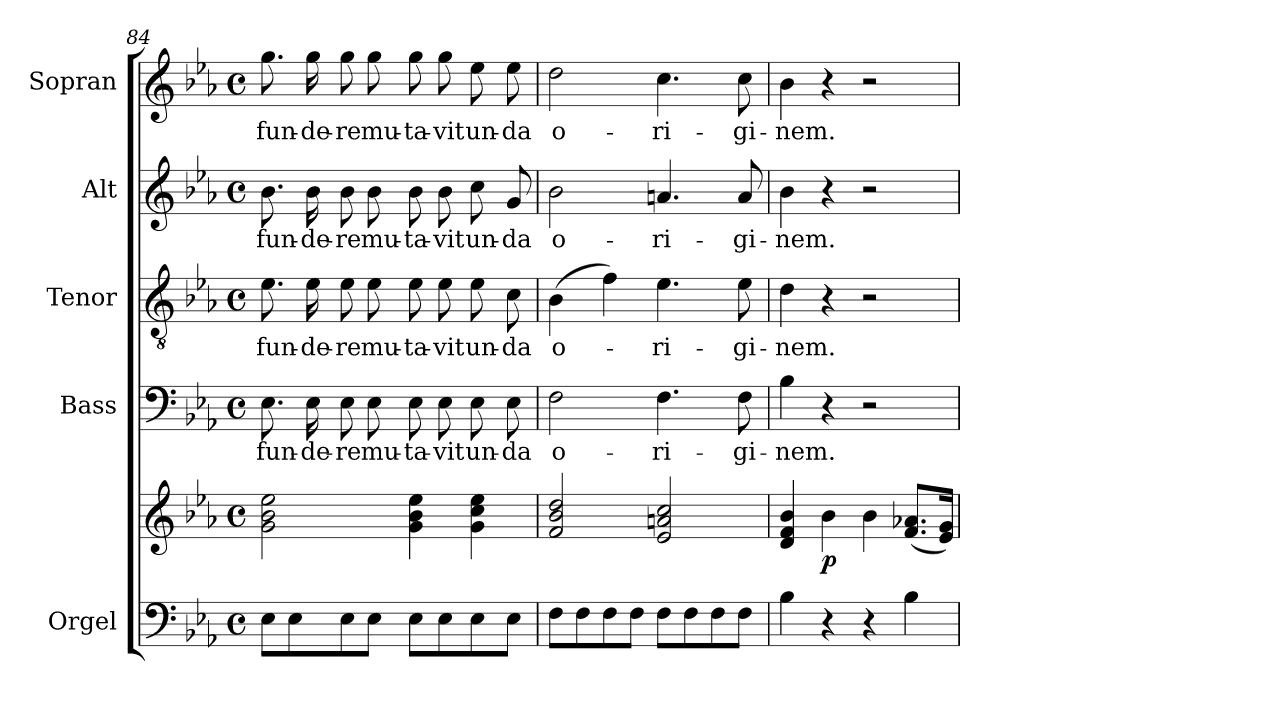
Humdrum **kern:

**kern	**kern	**dynam	**kern	**text	**kern	**text	**kern	**text	**kern	**text
*part5	*part5	*part5	*part4	*part4	*part3	*part3	*part2	*part2	*part1	*part1
*staff6	*staff5	*staff5/6	*staff4	*staff4	*staff3	*staff3	*staff2	*staff2	*staff1	*staff1
*I"Orgel	*	*	*I"Bass	*	*I"Tenor	*	*I"Alt	*	*I"Sopran	*
*I'Org.	*	*	*I'B.	*	*I'T.	*	*I'A.	*	*I'S.	*
*clefF4	*clefG2	*	*clefF4	*	*clefGv2	*	*clefG2	*	*clefG2	*
*k[b-e-a-]	*k[b-e-a-]	*	*k[b-e-a-]	*	*k[b-e-a-]	*	*k[b-e-a-]	*	*k[b-e-a-]	*
*E-:	*E-:	*	*E-:	*	*E-:	*	*E-:	*	*E-:	*
*M4/4	*M4/4	*	*M4/4	*	*M4/4	*	*M4/4	*	*M4/4	*
*met(c)	*met(c)	*	*met(c)	*	*met(c)	*	*met(c)	*	*met(c)	*
=84	=84	=84	=84	=84	=84	=84	=84	=84	=84	=84
!	!	!	!	!LO:LY:b	!	!LO:LY:b	!	!LO:LY:b	!	!LO:LY:b
8E-\L	2g\ 2b-\ 2ee-\	.	8.E-\	fun-	8.e-\	fun-	8.b-\	fun-	8.gg\	fun-
8E-\	.	.	.	.	.	.	.	.	.	.
!	!	!	!	!LO:LY:b	!	!LO:LY:b	!	!LO:LY:b	!	!LO:LY:b
.	.	.	16E-\	-de-	16e-\	-de-	16b-\	-de-	16gg\	-de-
!	!	!	!	!LO:LY:b	!	!LO:LY:b	!	!LO:LY:b	!	!LO:LY:b
8E-\	.	.	8E-\	-re	8e-\	-re	8b-\	-re	8gg\	-re
!	!	!	!	!LO:LY:b	!	!LO:LY:b	!	!LO:LY:b	!	!LO:LY:b
8E-\J	.	.	8E-\	mu-	8e-\	mu-	8b-\	mu-	8gg\	mu-
!	!	!	!	!LO:LY:b	!	!LO:LY:b	!	!LO:LY:b	!	!LO:LY:b
8E-\L	4g\ 4b-\ 4ee-\	.	8E-\	-ta-	8e-\	-ta-	8b-\	-ta-	8gg\	-ta-
!	!	!	!	!LO:LY:b	!	!LO:LY:b	!	!LO:LY:b	!	!LO:LY:b
8E-\	.	.	8E-\	-vit	8e-\	-vit	8b-\	-vit	8gg\	-vit
!	!	!	!	!LO:LY:b	!	!LO:LY:b	!	!LO:LY:b	!	!LO:LY:b
8E-\	4g\ 4cc\ 4ee-\	.	8E-\	un-	8e-\	un-	8cc\	un-	8ee-\	un-
!	!	!	!	!LO:LY:b	!	!LO:LY:b	!	!LO:LY:b	!	!LO:LY:b
8E-\J	.	.	8E-\	-da	8c\	-da	8g/	-da	8ee-\	-da
=85	=85	=85	=85	=85	=85	=85	=85	=85	=85	=85
!	!	!	!	!LO:LY:b	!	!LO:LY:b	!	!LO:LY:b	!	!LO:LY:b
8F\L	2f/ 2b-/ 2dd/	.	2F\	o-	(>4B-\	o-	2b-\	o-	2dd\	o-
8F\	.	.	.	.	.	.	.	.	.	.
8F\	.	.	.	.	4f\)	.	.	.	.	.
8F\J	.	.	.	.	.	.	.	.	.	.
!	!	!	!	!LO:LY:b	!	!LO:LY:b	!	!LO:LY:b	!	!LO:LY:b
8F\L	2e-/ 2an/ 2cc/	.	4.F\	-ri-	4.e-\	-ri-	4.an/	-ri-	4.cc\	-ri-
8F\	.	.	.	.	.	.	.	.	.	.
8F\	.	.	.	.	.	.	.	.	.	.
!	!	!	!	!LO:LY:b	!	!LO:LY:b	!	!LO:LY:b	!	!LO:LY:b
8F\J	.	.	8F\	-gi-	8e-\	-gi-	8a/	-gi-	8cc\	-gi-
=86	=86	=86	=86	=86	=86	=86	=86	=86	=86	=86
!	!	!	!	!LO:LY:b	!	!LO:LY:b	!	!LO:LY:b	!	!LO:LY:b
4B-\	4d/ 4f/ 4b-/	.	4B-\	-nem.	4d\	-nem.	4b-\	-nem.	4b-\	-nem.
!	!	!LO:DY:b	!	!	!	!	!	!	!	!
4r	4b-\	p	4r	.	4r	.	4r	.	4r	.
4r	4b-\	.	2r	.	2r	.	2r	.	2r	.
4B-\	(<8.f/ 8.a-X/L	.	.	.	.	.	.	.	.	.
.	16e-/ 16g/Jk)	.	.	.	.	.	.	.	.	.
=	=	=	=	=	=	=	=	=	=	=
*-	*-	*-	*-	*-	*-	*-	*-	*-	*-	*-
